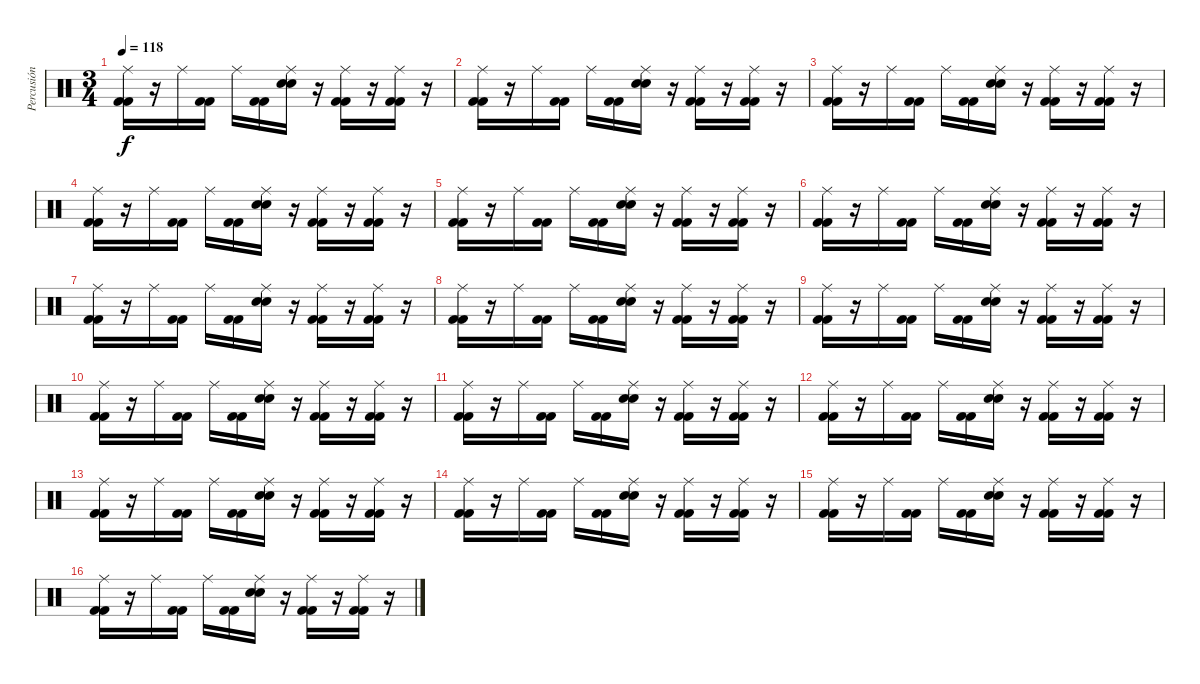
\track ("Percusión" "Percusión") {instrument percussion}
\staff {score}
\articulation defaults
\ts (3 4)
\tempo 118
\clef neutral
\ks c
("Ride (middle)" "Kick (hit) 2" "Kick (hit) 2").16{dy f} r.16 "Ride (middle)".16 ("Kick (hit) 2" "Kick (hit) 2").16 "Ride (middle)".16 ("Kick (hit) 2" "Kick (hit) 2").16 ("Ride (middle)" "Electric Snare (hit)" "Electric Snare (hit)").16 r.16 ("Ride (middle)" "Kick (hit) 2" "Kick (hit) 2").16 r.16 ("Ride (middle)" "Kick (hit) 2" "Kick (hit) 2").16 r.16 |
("Ride (middle)" "Kick (hit) 2" "Kick (hit) 2").16 r.16 "Ride (middle)".16 ("Kick (hit) 2" "Kick (hit) 2").16 "Ride (middle)".16 ("Kick (hit) 2" "Kick (hit) 2").16 ("Ride (middle)" "Electric Snare (hit)" "Electric Snare (hit)").16 r.16 ("Ride (middle)" "Kick (hit) 2" "Kick (hit) 2").16 r.16 ("Ride (middle)" "Kick (hit) 2" "Kick (hit) 2").16 r.16 |
("Ride (middle)" "Kick (hit) 2" "Kick (hit) 2").16 r.16 "Ride (middle)".16 ("Kick (hit) 2" "Kick (hit) 2").16 "Ride (middle)".16 ("Kick (hit) 2" "Kick (hit) 2").16 ("Ride (middle)" "Electric Snare (hit)" "Electric Snare (hit)").16 r.16 ("Ride (middle)" "Kick (hit) 2" "Kick (hit) 2").16 r.16 ("Ride (middle)" "Kick (hit) 2" "Kick (hit) 2").16 r.16 |
("Ride (middle)" "Kick (hit) 2" "Kick (hit) 2").16 r.16 "Ride (middle)".16 ("Kick (hit) 2" "Kick (hit) 2").16 "Ride (middle)".16 ("Kick (hit) 2" "Kick (hit) 2").16 ("Ride (middle)" "Electric Snare (hit)" "Electric Snare (hit)").16 r.16 ("Ride (middle)" "Kick (hit) 2" "Kick (hit) 2").16 r.16 ("Ride (middle)" "Kick (hit) 2" "Kick (hit) 2").16 r.16 |
("Ride (middle)" "Kick (hit) 2" "Kick (hit) 2").16 r.16 "Ride (middle)".16 ("Kick (hit) 2" "Kick (hit) 2").16 "Ride (middle)".16 ("Kick (hit) 2" "Kick (hit) 2").16 ("Ride (middle)" "Electric Snare (hit)" "Electric Snare (hit)").16 r.16 ("Ride (middle)" "Kick (hit) 2" "Kick (hit) 2").16 r.16 ("Ride (middle)" "Kick (hit) 2" "Kick (hit) 2").16 r.16 |
("Ride (middle)" "Kick (hit) 2" "Kick (hit) 2").16 r.16 "Ride (middle)".16 ("Kick (hit) 2" "Kick (hit) 2").16 "Ride (middle)".16 ("Kick (hit) 2" "Kick (hit) 2").16 ("Ride (middle)" "Electric Snare (hit)" "Electric Snare (hit)").16 r.16 ("Ride (middle)" "Kick (hit) 2" "Kick (hit) 2").16 r.16 ("Ride (middle)" "Kick (hit) 2" "Kick (hit) 2").16 r.16 |
("Ride (middle)" "Kick (hit) 2" "Kick (hit) 2").16 r.16 "Ride (middle)".16 ("Kick (hit) 2" "Kick (hit) 2").16 "Ride (middle)".16 ("Kick (hit) 2" "Kick (hit) 2").16 ("Ride (middle)" "Electric Snare (hit)" "Electric Snare (hit)").16 r.16 ("Ride (middle)" "Kick (hit) 2" "Kick (hit) 2").16 r.16 ("Ride (middle)" "Kick (hit) 2" "Kick (hit) 2").16 r.16 |
("Ride (middle)" "Kick (hit) 2" "Kick (hit) 2").16 r.16 "Ride (middle)".16 ("Kick (hit) 2" "Kick (hit) 2").16 "Ride (middle)".16 ("Kick (hit) 2" "Kick (hit) 2").16 ("Ride (middle)" "Electric Snare (hit)" "Electric Snare (hit)").16 r.16 ("Ride (middle)" "Kick (hit) 2" "Kick (hit) 2").16 r.16 ("Ride (middle)" "Kick (hit) 2" "Kick (hit) 2").16 r.16 |
("Ride (middle)" "Kick (hit) 2" "Kick (hit) 2").16 r.16 "Ride (middle)".16 ("Kick (hit) 2" "Kick (hit) 2").16 "Ride (middle)".16 ("Kick (hit) 2" "Kick (hit) 2").16 ("Ride (middle)" "Electric Snare (hit)" "Electric Snare (hit)").16 r.16 ("Ride (middle)" "Kick (hit) 2" "Kick (hit) 2").16 r.16 ("Ride (middle)" "Kick (hit) 2" "Kick (hit) 2").16 r.16 |
("Ride (middle)" "Kick (hit) 2" "Kick (hit) 2").16 r.16 "Ride (middle)".16 ("Kick (hit) 2" "Kick (hit) 2").16 "Ride (middle)".16 ("Kick (hit) 2" "Kick (hit) 2").16 ("Ride (middle)" "Electric Snare (hit)" "Electric Snare (hit)").16 r.16 ("Ride (middle)" "Kick (hit) 2" "Kick (hit) 2").16 r.16 ("Ride (middle)" "Kick (hit) 2" "Kick (hit) 2").16 r.16 |
("Ride (middle)" "Kick (hit) 2" "Kick (hit) 2").16 r.16 "Ride (middle)".16 ("Kick (hit) 2" "Kick (hit) 2").16 "Ride (middle)".16 ("Kick (hit) 2" "Kick (hit) 2").16 ("Ride (middle)" "Electric Snare (hit)" "Electric Snare (hit)").16 r.16 ("Ride (middle)" "Kick (hit) 2" "Kick (hit) 2").16 r.16 ("Ride (middle)" "Kick (hit) 2" "Kick (hit) 2").16 r.16 |
("Ride (middle)" "Kick (hit) 2" "Kick (hit) 2").16 r.16 "Ride (middle)".16 ("Kick (hit) 2" "Kick (hit) 2").16 "Ride (middle)".16 ("Kick (hit) 2" "Kick (hit) 2").16 ("Ride (middle)" "Electric Snare (hit)" "Electric Snare (hit)").16 r.16 ("Ride (middle)" "Kick (hit) 2" "Kick (hit) 2").16 r.16 ("Ride (middle)" "Kick (hit) 2" "Kick (hit) 2").16 r.16 |
("Ride (middle)" "Kick (hit) 2" "Kick (hit) 2").16 r.16 "Ride (middle)".16 ("Kick (hit) 2" "Kick (hit) 2").16 "Ride (middle)".16 ("Kick (hit) 2" "Kick (hit) 2").16 ("Ride (middle)" "Electric Snare (hit)" "Electric Snare (hit)").16 r.16 ("Ride (middle)" "Kick (hit) 2" "Kick (hit) 2").16 r.16 ("Ride (middle)" "Kick (hit) 2" "Kick (hit) 2").16 r.16 |
("Ride (middle)" "Kick (hit) 2" "Kick (hit) 2").16 r.16 "Ride (middle)".16 ("Kick (hit) 2" "Kick (hit) 2").16 "Ride (middle)".16 ("Kick (hit) 2" "Kick (hit) 2").16 ("Ride (middle)" "Electric Snare (hit)" "Electric Snare (hit)").16 r.16 ("Ride (middle)" "Kick (hit) 2" "Kick (hit) 2").16 r.16 ("Ride (middle)" "Kick (hit) 2" "Kick (hit) 2").16 r.16 |
("Ride (middle)" "Kick (hit) 2" "Kick (hit) 2").16 r.16 "Ride (middle)".16 ("Kick (hit) 2" "Kick (hit) 2").16 "Ride (middle)".16 ("Kick (hit) 2" "Kick (hit) 2").16 ("Ride (middle)" "Electric Snare (hit)" "Electric Snare (hit)").16 r.16 ("Ride (middle)" "Kick (hit) 2" "Kick (hit) 2").16 r.16 ("Ride (middle)" "Kick (hit) 2" "Kick (hit) 2").16 r.16 |
("Ride (middle)" "Kick (hit) 2" "Kick (hit) 2").16 r.16 "Ride (middle)".16 ("Kick (hit) 2" "Kick (hit) 2").16 "Ride (middle)".16 ("Kick (hit) 2" "Kick (hit) 2").16 ("Ride (middle)" "Electric Snare (hit)" "Electric Snare (hit)").16 r.16 ("Ride (middle)" "Kick (hit) 2" "Kick (hit) 2").16 r.16 ("Ride (middle)" "Kick (hit) 2" "Kick (hit) 2").16 r.16
